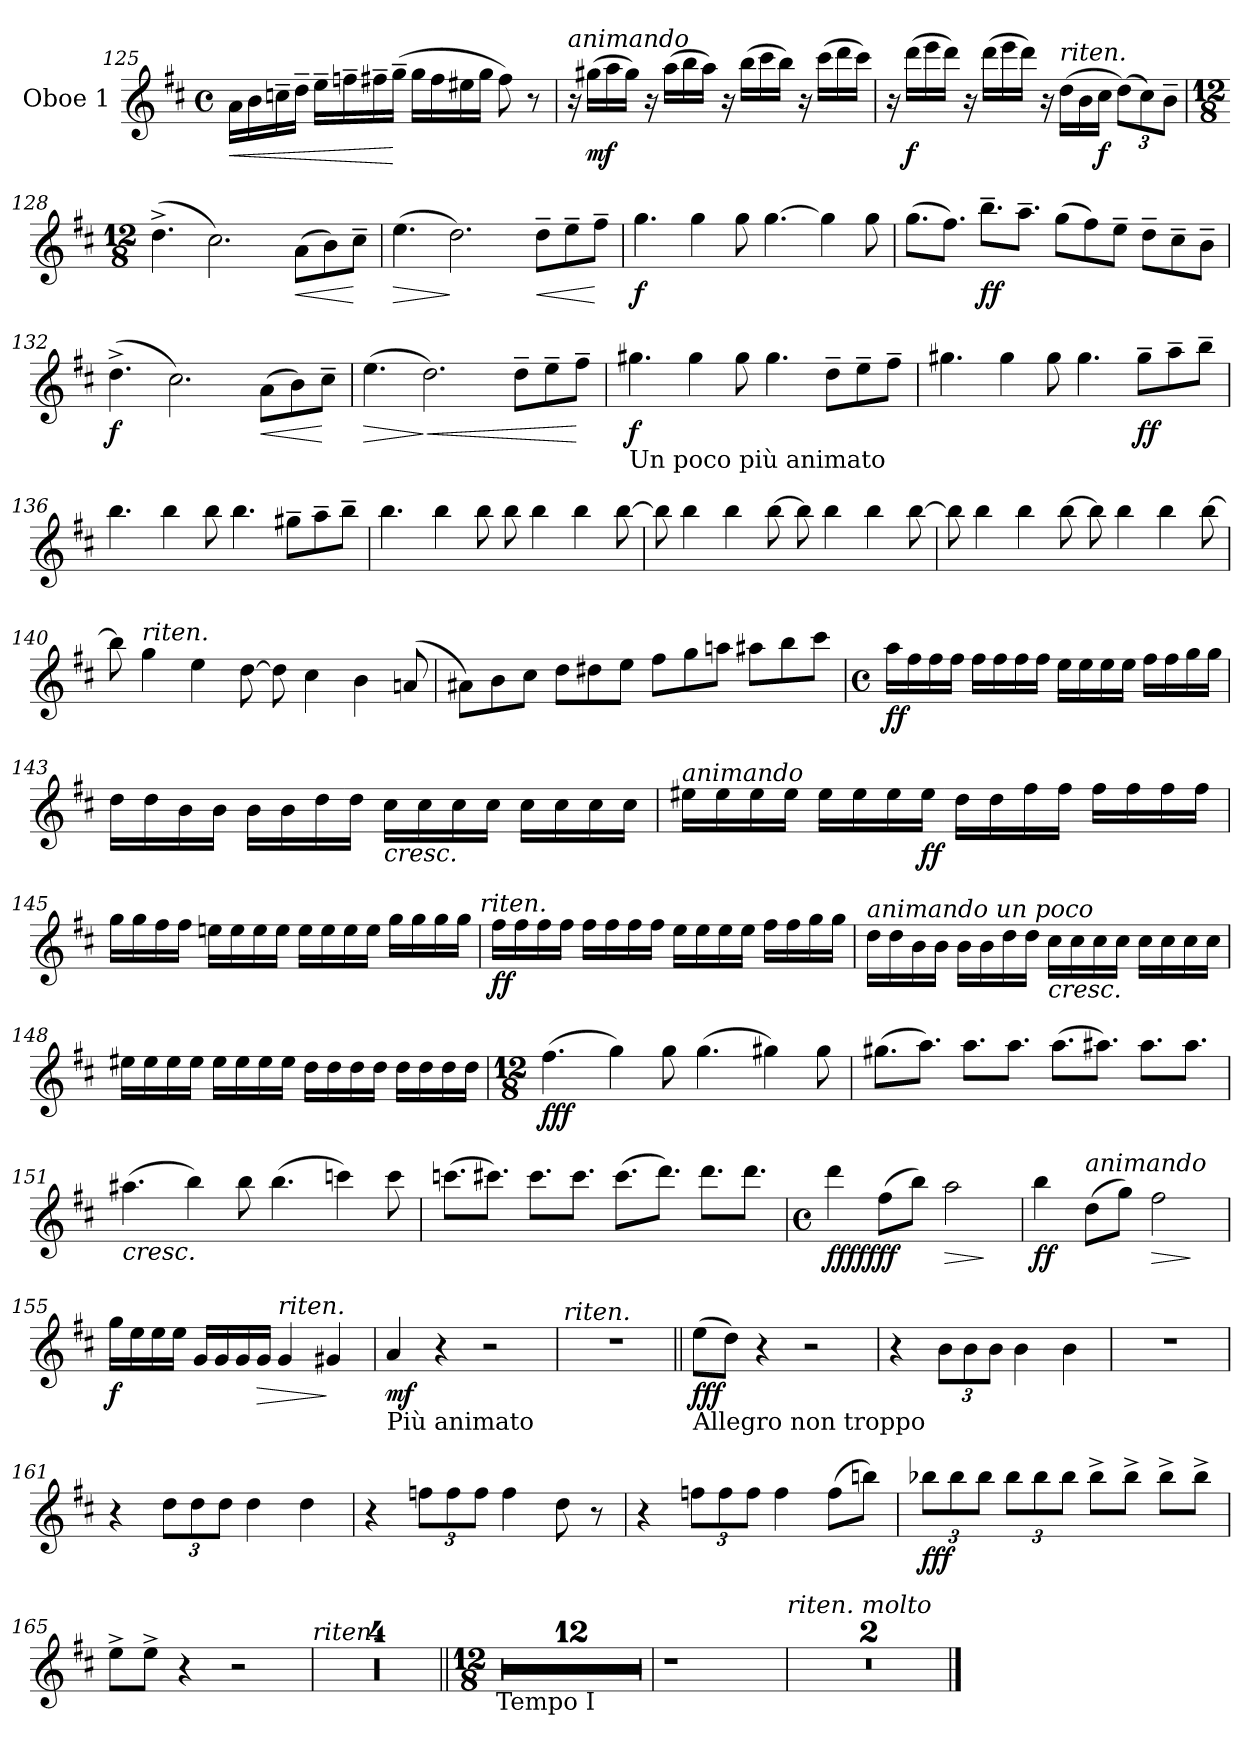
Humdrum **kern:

**kern	**dynam
*part1	*part1
*staff1	*staff1
*I"Oboe 1	*
*I'Ob	*
*clefG2	*
*k[f#c#]	*
*M4/4	*
*met(c)	*
=125	=125
!	!LO:HP:b
16a\LL	<
16b\	.
16ccn~\	.
16dd~\JJ	.
16ee~\LL	.
16ffn~\	.
16ff#X~\	.
(16gg~\JJ	[
16gg\LL	.
16ff#\	.
16ee#X\	.
16gg\JJ	.
8ff#\)	.
8r	.
=126	=126
!LO:TX:a:i:t=animando	!
16r	.
(16gg#X\LL	mf
16aa\	.
16gg#\JJ)	.
16r	.
(16aa\LL	.
16bb\	.
16aa\JJ)	.
16r	.
(16bb\LL	.
16ccc#\	.
16bb\JJ)	.
16r	.
(16ccc#\LL	.
16ddd\	.
16ccc#\JJ)	.
=127	=127
16r	.
(16ddd\LL	f
16eee\	.
16ddd\JJ)	.
16r	.
(16ddd\LL	.
16eee\	.
16ddd\JJ)	.
16r	.
!LO:TX:a:i:t=riten.	!
(16dd\LL	.
16b\	.
16cc#\JJ	f
(12dd\L)	.
12cc#\)	.
12b~\J	.
=128	=128
*M12/8	*
(4.dd^\	.
2.cc#\)	.
!	!LO:HP:b
(8a\L	<
8b\)	.
8cc#~\J	[
=129	=129
!	!LO:HP:b
(4.ee\	>
2.dd\)	]
!	!LO:HP:b
8dd~\L	<
8ee~\	.
8ff#~\J	[
=130	=130
4.gg\	f
4gg\	.
8gg\	.
[4.gg\	.
4gg\]	.
8gg\	.
=131	=131
(8.gg\L	.
8.ff#\J)	.
8.bb~\L	ff
8.aa~\J	.
(8gg\L	.
8ff#\)	.
8ee~\J	.
8dd~\L	.
8cc#~\	.
8b~\J	.
=132	=132
(4.dd^\	f
2.cc#\)	.
!	!LO:HP:b
(8a\L	<
8b\)	.
8cc#~\J	[
=133	=133
!	!LO:HP:b
(4.ee\	>
!	!LO:HP:n=1:b
2.dd\)	] <
8dd~\L	.
8ee~\	.
8ff#~\J	[
=134	=134
!LO:TX:b:t=Un poco più animato	!
4.gg#X\	f
4gg#\	.
8gg#\	.
4.gg#\	.
8dd~\L	.
8ee~\	.
8ff#~\J	.
=135	=135
4.gg#X\	.
4gg#\	.
8gg#\	.
4.gg#\	.
8gg#~\L	ff
8aa~\	.
8bb~\J	.
=136	=136
4.bb\	.
4bb\	.
8bb\	.
4.bb\	.
8gg#X~\L	.
8aa~\	.
8bb~\J	.
=137	=137
4.bb\	.
4bb\	.
8bb\	.
8bb\	.
4bb\	.
4bb\	.
[8bb\	.
=138	=138
8bb\]	.
4bb\	.
4bb\	.
[8bb\	.
8bb\]	.
4bb\	.
4bb\	.
[8bb\	.
=139	=139
8bb\]	.
4bb\	.
4bb\	.
[8bb\	.
8bb\]	.
4bb\	.
4bb\	.
[8bb\	.
=140	=140
8bb\]	.
!LO:TX:a:i:t=riten.	!
4gg\	.
4ee\	.
[8dd\	.
8dd\]	.
4cc#\	.
4b\	.
(8an/	.
=141	=141
8a#X\L)	.
8b\	.
8cc#\J	.
8dd\L	.
8dd#X\	.
8ee\J	.
8ff#\L	.
8gg\	.
8aan\J	.
8aa#X\L	.
8bb\	.
8ccc#\J	.
=142	=142
*M4/4	*
*met(c)	*
*MM72	*
16aa\LL	ff
16ff#\	.
16ff#\	.
16ff#\JJ	.
16ff#\LL	.
16ff#\	.
16ff#\	.
16ff#\JJ	.
16ee\LL	.
16ee\	.
16ee\	.
16ee\JJ	.
16ff#\LL	.
16ff#\	.
16gg\	.
16gg\JJ	.
=143	=143
16dd\LL	.
16dd\	.
16b\	.
16b\JJ	.
16b\LL	.
16b\	.
16dd\	.
16dd\JJ	.
!LO:TX:b:i:t=cresc.	!
16cc#\LL	.
16cc#\	.
16cc#\	.
16cc#\JJ	.
16cc#\LL	.
16cc#\	.
16cc#\	.
16cc#\JJ	.
=144	=144
!LO:TX:a:i:t=animando	!
16ee#X\LL	.
16ee#\	.
16ee#\	.
16ee#\JJ	.
16ee#\LL	.
16ee#\	.
16ee#\	.
16ee#\JJ	ff
16dd\LL	.
16dd\	.
16ff#\	.
16ff#\JJ	.
16ff#\LL	.
16ff#\	.
16ff#\	.
16ff#\JJ	.
=145	=145
16gg\LL	.
16gg\	.
16ff#\	.
16ff#\JJ	.
16een\LL	.
16ee\	.
16ee\	.
16ee\JJ	.
16ee\LL	.
16ee\	.
16ee\	.
16ee\JJ	.
16gg\LL	.
16gg\	.
16gg\	.
16gg\JJ	.
!LO:TX:a:i:t=riten.	!
=146	=146
16ff#\LL	ff
16ff#\	.
16ff#\	.
16ff#\JJ	.
16ff#\LL	.
16ff#\	.
16ff#\	.
16ff#\JJ	.
16ee\LL	.
16ee\	.
16ee\	.
16ee\JJ	.
16ff#\LL	.
16ff#\	.
16gg\	.
16gg\JJ	.
=147	=147
!LO:TX:a:i:t=animando un poco	!
16dd\LL	.
16dd\	.
16b\	.
16b\JJ	.
16b\LL	.
16b\	.
16dd\	.
16dd\JJ	.
!LO:TX:b:i:t=cresc.	!
16cc#\LL	.
16cc#\	.
16cc#\	.
16cc#\JJ	.
16cc#\LL	.
16cc#\	.
16cc#\	.
16cc#\JJ	.
=148	=148
16ee#X\LL	.
16ee#\	.
16ee#\	.
16ee#\JJ	.
16ee#\LL	.
16ee#\	.
16ee#\	.
16ee#\JJ	.
16dd\LL	.
16dd\	.
16dd\	.
16dd\JJ	.
16dd\LL	.
16dd\	.
16dd\	.
16dd\JJ	.
=149	=149
*M12/8	*
(4.ff#\	fff
4gg\)	.
8gg\	.
(4.gg\	.
4gg#X\)	.
8gg#\	.
=150	=150
(8.gg#X\L	.
8.aa\J)	.
8.aa\L	.
8.aa\J	.
(8.aa\L	.
8.aa#X\J)	.
8.aa#\L	.
8.aa#\J	.
=151	=151
!LO:TX:b:i:t=cresc.	!
(4.aa#X\	.
4bb\)	.
8bb\	.
(4.bb\	.
4cccn\)	.
8ccc\	.
=152	=152
(8.cccn\L	.
8.ccc#X\J)	.
8.ccc#\L	.
8.ccc#\J	.
(8.ccc#\L	.
8.ddd\J)	.
8.ddd\L	.
8.ddd\J	.
=153	=153
*M4/4	*
*met(c)	*
*MM72	*
4ddd\	fffffff
(8ff#\L	.
8bb\J)	.
!	!LO:HP:b
2aa\	>
.	]
=154	=154
4bb\	ff
!LO:TX:a:i:t=animando	!
(8dd\L	.
8gg\J)	.
!	!LO:HP:b
2ff#\	>
.	]
=155	=155
16gg\LL	f
16ee\	.
16ee\	.
16ee\JJ	.
16g/LL	.
16g/	.
16g/	.
!	!LO:HP:b
16g/JJ	>
!LO:TX:a:i:t=riten.	!
4g/	.
4g#X/	]
=156	=156
!LO:TX:b:t=Più animato	!
4a/	mf
4r	.
2r	.
=157	=157
!LO:TX:a:i:t=riten.	!
1r	.
=158||	=158||
!LO:TX:b:t=Allegro non troppo	!
(8ee\L	fff
8dd\J)	.
4r	.
2r	.
=159	=159
4r	.
12b\L	.
12b\	.
12b\J	.
4b\	.
4b\	.
=160	=160
1r	.
=161	=161
4r	.
12dd\L	.
12dd\	.
12dd\J	.
4dd\	.
4dd\	.
=162	=162
4r	.
12ffn\L	.
12ff\	.
12ff\J	.
4ff\	.
8dd\	.
8r	.
=163	=163
4r	.
12ffn\L	.
12ff\	.
12ff\J	.
4ff\	.
(8ff\L	.
8bbn\J)	.
=164	=164
12bb-X\L	fff
12bb-\	.
12bb-\J	.
12bb-\L	.
12bb-\	.
12bb-\J	.
8bb-^\L	.
8bb-^\J	.
8bb-^\L	.
8bb-^\J	.
=165	=165
8ee^\L	.
8ee^\J	.
4r	.
2r	.
!LO:TX:a:i:t=riten.	!
=166	=166
1r	.
=167	=167
1r	.
=168	=168
1r	.
=169	=169
1r	.
=170||	=170||
*M12/8	*
!LO:TX:b:t=Tempo I	!
1.r	.
=171	=171
1.r	.
=172	=172
1.r	.
=173	=173
1.r	.
=174	=174
1.r	.
=175	=175
1.r	.
=176	=176
1.r	.
=177	=177
1.r	.
=178	=178
1.r	.
=179	=179
1.r	.
=180	=180
1.r	.
=181	=181
1.r	.
=182	=182
1r	.
!LO:TX:a:i:t=riten. molto	!
=183	=183
1.r	.
=184	=184
1.r;<	.
==	==
*-	*-
